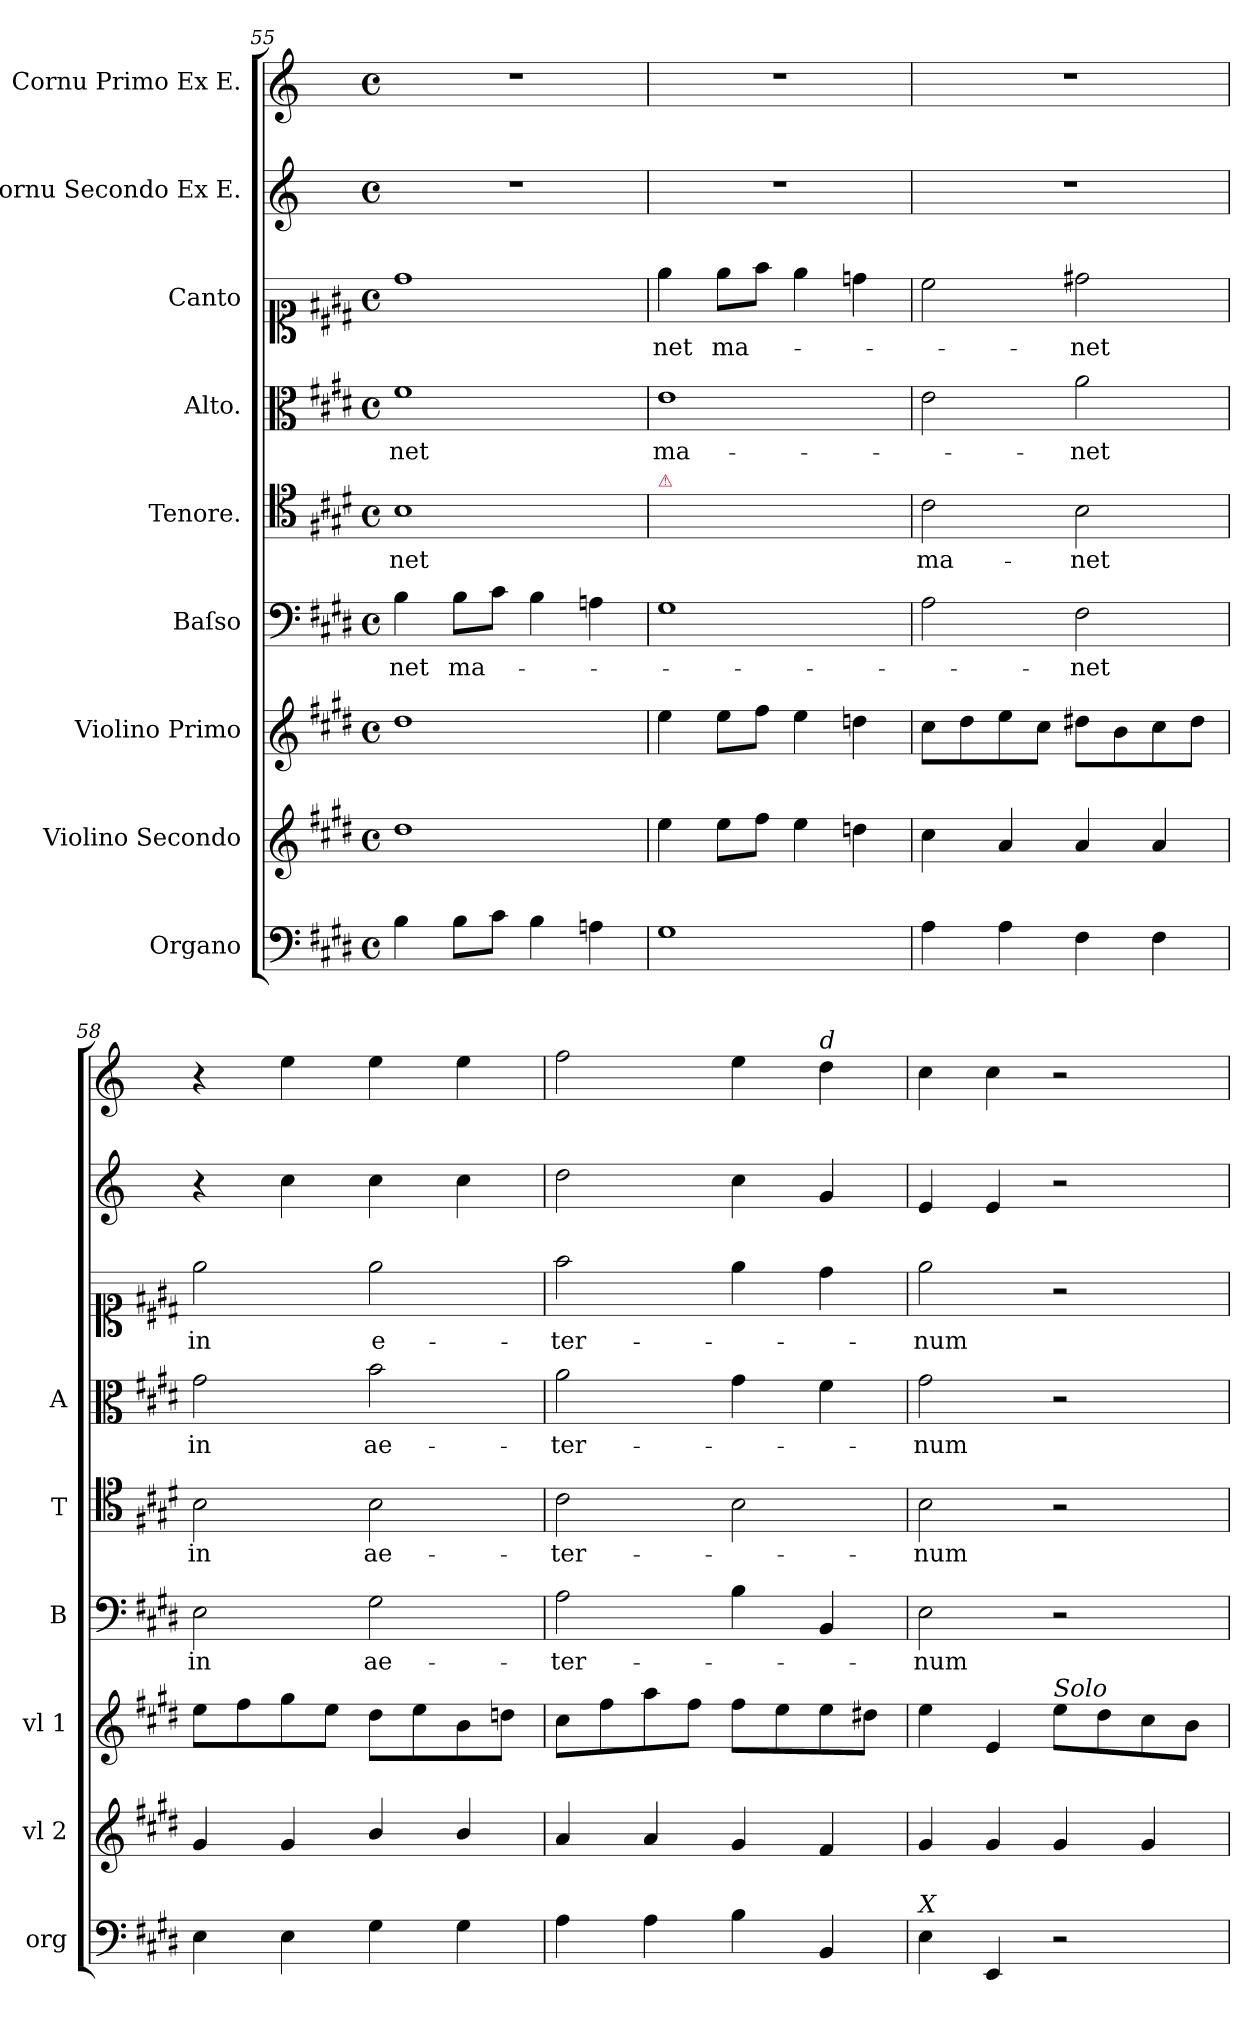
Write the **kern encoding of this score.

**kern	**kern	**kern	**kern	**text	**kern	**text	**kern	**text	**kern	**text	**kern	**kern
*part9	*part8	*part7	*part6	*part6	*part5	*part5	*part4	*part4	*part3	*part3	*part2	*part1
*staff9	*staff8	*staff7	*staff6	*staff6	*staff5	*staff5	*staff4	*staff4	*staff3	*staff3	*staff2	*staff1
*I"Organo	*I"Violino Secondo	*I"Violino Primo	*I"Baſso	*	*I"Tenore.	*	*I"Alto.	*	*I"Canto	*	*I"Cornu Secondo Ex E.	*I"Cornu Primo Ex E.
*I'org	*I'vl 2	*I'vl 1	*I'B	*	*I'T	*	*I'A	*	*	*	*	*
*clefF4	*clefG2	*clefG2	*clefF4	*	*clefC4	*	*clefC3	*	*clefC1	*	*clefG2	*clefG2
*	*	*	*	*	*	*	*	*	*	*	*ITrd-2c-4	*ITrd-2c-4
*k[f#c#g#d#]	*k[f#c#g#d#]	*k[f#c#g#d#]	*k[f#c#g#d#]	*	*k[f#c#g#d#]	*	*k[f#c#g#d#]	*	*k[f#c#g#d#]	*	*k[f#c#g#d#]	*k[f#c#g#d#]
*E:	*E:	*E:	*E:	*	*E:	*	*E:	*	*E:	*	*E:	*E:
*M4/4	*M4/4	*M4/4	*M4/4	*	*M4/4	*	*M4/4	*	*M4/4	*	*M4/4	*M4/4
*met(c)	*met(c)	*met(c)	*met(c)	*	*met(c)	*	*met(c)	*	*met(c)	*	*met(c)	*met(c)
=55	=55	=55	=55	=55	=55	=55	=55	=55	=55	=55	=55	=55
!	!	!	!	!	!	!	!	!LO:LY:i	!	!	!	!
4B\	1dd#	1dd#	4B\	net	1B	-net	1f#	-net	1dd#	.	1r	1r
8B\L	.	.	8B\L	ma-	.	.	.	.	.	.	.	.
8c#\J	.	.	8c#\J	.	.	.	.	.	.	.	.	.
4B\	.	.	4B\	.	.	.	.	.	.	.	.	.
4An\	.	.	4An\	.	.	.	.	.	.	.	.	.
=56	=56	=56	=56	=56	=56	=56	=56	=56	=56	=56	=56	=56
!	!	!	!	!	!LO:TX:a:color=crimson:t=⚠	!	!	!	!	!	!	!
1G#	4ee\	4ee\	1G#	.	1ryy	.	1e	ma-	4ee\	-net	1r	1r
.	8ee\L	8ee\L	.	.	.	.	.	.	8ee\L	ma-	.	.
.	8ff#\J	8ff#\J	.	.	.	.	.	.	8ff#\J	.	.	.
.	4ee\	4ee\	.	.	.	.	.	.	4ee\	.	.	.
.	4ddn\	4ddn\	.	.	.	.	.	.	4ddn\	.	.	.
=57	=57	=57	=57	=57	=57	=57	=57	=57	=57	=57	=57	=57
!	!	!	!	!	!	!LO:LY:i	!	!	!	!	!	!
4A\	4cc#\	8cc#\L	2A\	.	2c#\	ma-	2e\	.	2cc#\	.	1r	1r
.	.	8dd#\	.	.	.	.	.	.	.	.	.	.
4A\	4a/	8ee\	.	.	.	.	.	.	.	.	.	.
.	.	8cc#\J	.	.	.	.	.	.	.	.	.	.
!	!	!	!	!	!	!LO:LY:i	!	!	!	!	!	!
4F#\	4a/	8dd#X\L	2F#\	-net	2B\	-net	2a\	-net	2dd#X\	-net	.	.
.	.	8b\	.	.	.	.	.	.	.	.	.	.
4F#\	4a/	8cc#\	.	.	.	.	.	.	.	.	.	.
.	.	8dd#\J	.	.	.	.	.	.	.	.	.	.
=58	=58	=58	=58	=58	=58	=58	=58	=58	=58	=58	=58	=58
4E\	4g#/	8ee\L	2E\	in	2B\	in	2g#\	in	2ee\	in	4r	4r
.	.	8ff#\	.	.	.	.	.	.	.	.	.	.
4E\	4g#/	8gg#\	.	.	.	.	.	.	.	.	4ee\	4gg#\
.	.	8ee\J	.	.	.	.	.	.	.	.	.	.
4G#\	4b/	8dd#\L	2G#\	ae-	2B\	ae-	2b\	ae-	2ee\	e-	4ee\	4gg#\
.	.	8ee\	.	.	.	.	.	.	.	.	.	.
4G#\	4b/	8b\	.	.	.	.	.	.	.	.	4ee\	4gg#\
.	.	8ddn\J	.	.	.	.	.	.	.	.	.	.
=59	=59	=59	=59	=59	=59	=59	=59	=59	=59	=59	=59	=59
4A\	4a/	8cc#\L	2A\	-ter-	2c#\	-ter-	2a\	-ter-	2ff#\	-ter-	2ff#\	2aa\
.	.	8ff#\	.	.	.	.	.	.	.	.	.	.
4A\	4a/	8aa\	.	.	.	.	.	.	.	.	.	.
.	.	8ff#\J	.	.	.	.	.	.	.	.	.	.
4B\	4g#/	8ff#\L	4B\	.	2B\	.	4g#\	.	4ee\	.	4ee\	4gg#\
.	.	8ee\	.	.	.	.	.	.	.	.	.	.
!	!	!	!	!	!	!	!	!	!	!	!	!LO:TX:a:i:t=d
4BB/	4f#/	8ee\	4BB/	.	.	.	4f#\	.	4dd#\	.	4b/	4ff#\
.	.	8dd#X\J	.	.	.	.	.	.	.	.	.	.
=60	=60	=60	=60	=60	=60	=60	=60	=60	=60	=60	=60	=60
!LO:TX:a:i:t=X	!	!	!	!	!	!	!	!	!	!	!	!
4E\	4g#/	4ee\	2E\	-num	2B\	-num	2g#\	-num	2ee\	-num	4g#/	4ee\
4EE/	4g#/	4e/	.	.	.	.	.	.	.	.	4g#/	4ee\
!	!	!LO:TX:a:i:t=Solo	!	!	!	!	!	!	!	!	!	!
2r	4g#/	8ee\L	2r	.	2r	.	2r	.	2r	.	2r	2r
.	.	8dd#\	.	.	.	.	.	.	.	.	.	.
.	4g#/	8cc#\	.	.	.	.	.	.	.	.	.	.
.	.	8b\J	.	.	.	.	.	.	.	.	.	.
=	=	=	=	=	=	=	=	=	=	=	=	=
*-	*-	*-	*-	*-	*-	*-	*-	*-	*-	*-	*-	*-
